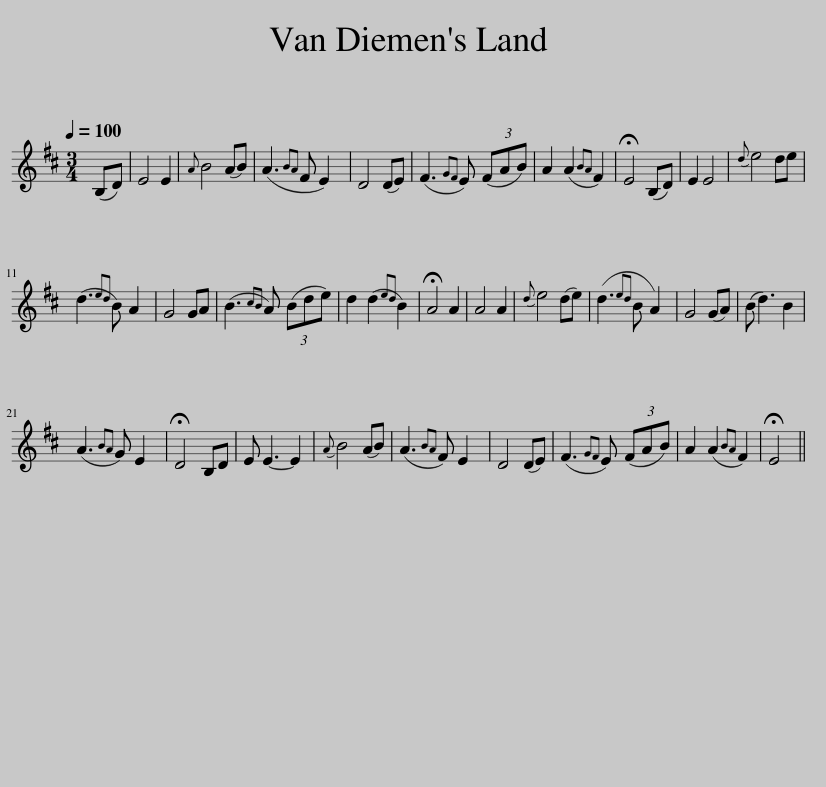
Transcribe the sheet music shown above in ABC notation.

X:1
L:1/8
Q:1/4=100
M:3/4
I:linebreak $
K:D
V:1 treble
V:1
 (B,D) | E4 E2 |{A} B4 (AB) | (A3{BA} F E2) | D4 (DE) | %5
 (F3{GF} E) (3(FAB) | A2 (A2{BA} F2) | !fermata!E4 (B,D) | E2 E4 |{d} e4 de |$ %10
 (d3{ed} B) A2 | G4 GA | (B3{cB} A) (3(Bde) | d2 (d2{ed} B2) | !fermata!A4 A2 | %15
 A4 A2 |{d} e4 (de) | (d3{ed} B A2) | G4 (GA) | (B d3) B2 |$ %20
 (A3{BA} G) E2 | !fermata!D4 B,D | E E3- E2 |{A} B4 (AB) | (A3{BA} F) E2 | %25
 D4 (DE) | (F3{GF} E) (3(FAB) | A2 (A2{BA} F2) | !fermata!E4 || %29
